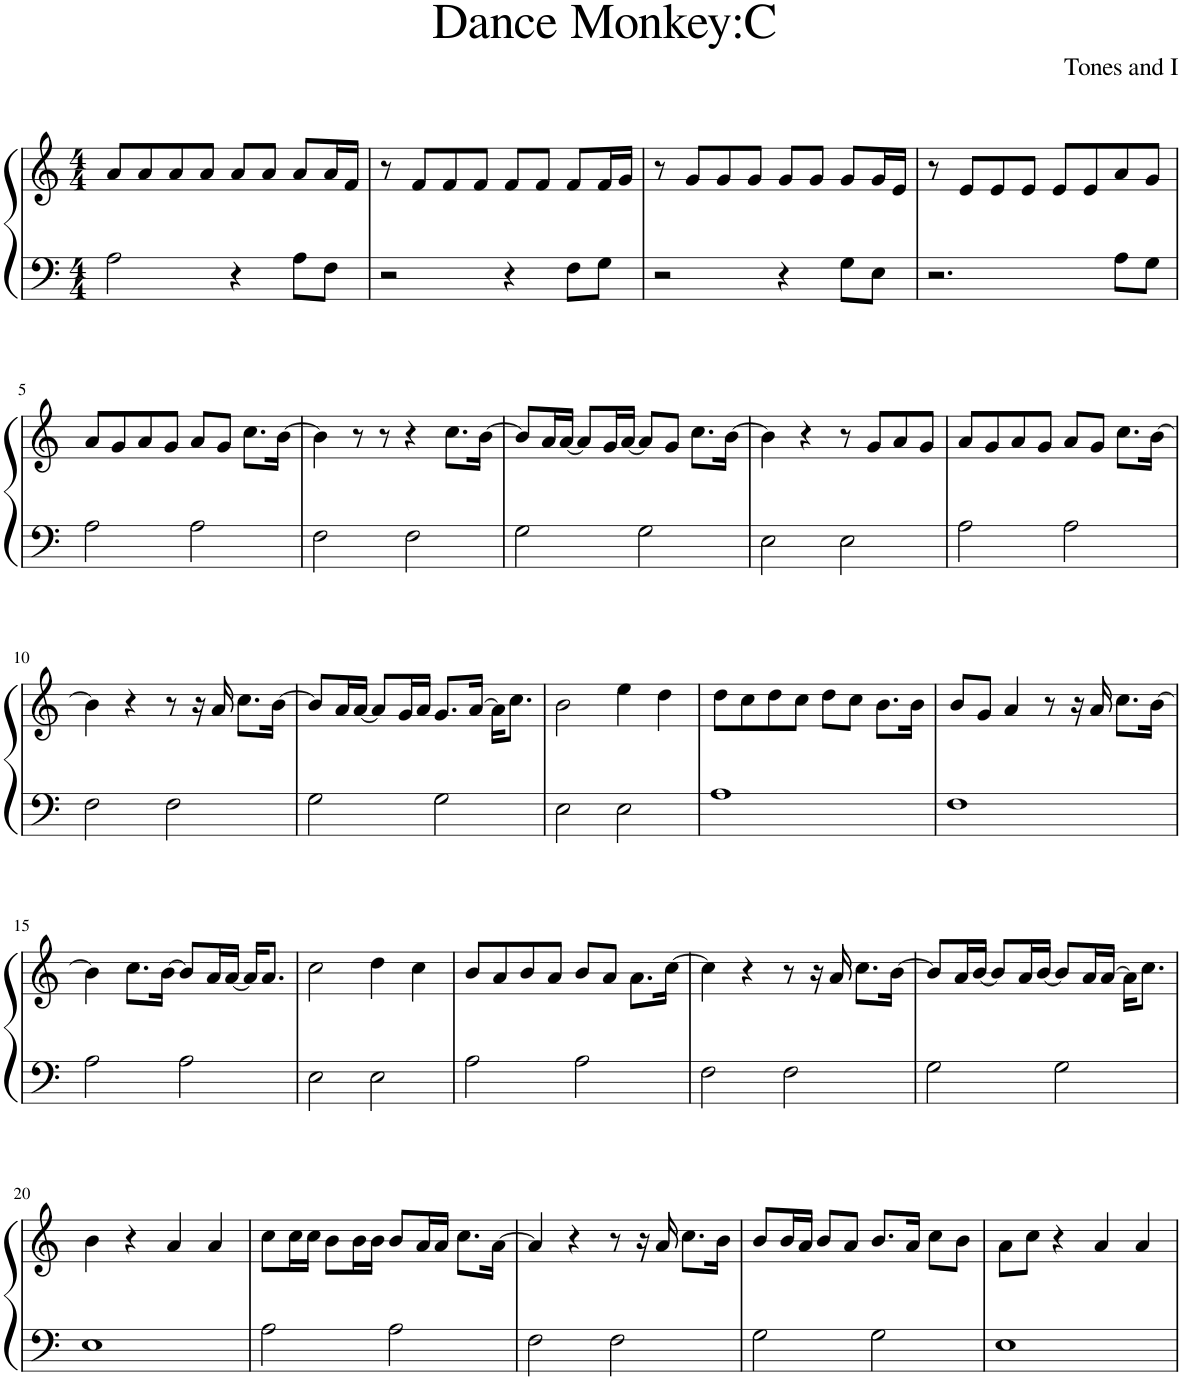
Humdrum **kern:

**kern	**kern
*part1	*part1
*staff2	*staff1
*I"Piano	*
*I'Pno.	*
*clefF4	*clefG2
*k[]	*k[]
*M4/4	*M4/4
=1	=1
2A\	8a/L
.	8a/
.	8a/
.	8a/J
4r	8a/L
.	8a/J
8A\L	8a/L
8F\J	16a/L
.	16f/JJ
=2	=2
2r	8r
.	8f/L
.	8f/
.	8f/J
4r	8f/L
.	8f/J
8F\L	8f/L
8G\J	16f/L
.	16g/JJ
=3	=3
2r	8r
.	8g/L
.	8g/
.	8g/J
4r	8g/L
.	8g/J
8G\L	8g/L
8E\J	16g/L
.	16e/JJ
=4	=4
2.r	8r
.	8e/L
.	8e/
.	8e/J
.	8e/L
.	8e/
8A\L	8a/
8G\J	8g/J
!!LO:LB:g=z
=5	=5
2A\	8a/L
.	8g/
.	8a/
.	8g/J
2A\	8a/L
.	8g/J
.	8.cc\L
.	[16b\Jk
=6	=6
2F\	4b\]
.	8r
.	8r
2F\	4r
.	8.cc\L
.	[16b\Jk
=7	=7
2G\	8b/L]
.	16a/L
.	[16a/JJ
.	8a/L]
.	16g/L
.	[16a/JJ
2G\	8a/L]
.	8g/J
.	8.cc\L
.	[16b\Jk
=8	=8
2E\	4b\]
.	4r
2E\	8r
.	8g/L
.	8a/
.	8g/J
=9	=9
2A\	8a/L
.	8g/
.	8a/
.	8g/J
2A\	8a/L
.	8g/J
.	8.cc\L
.	[16b\Jk
!!LO:LB:g=z
=10	=10
2F\	4b\]
.	4r
2F\	8r
.	16r
.	16a/
.	8.cc\L
.	[16b\Jk
=11	=11
2G\	8b/L]
.	16a/L
.	[16a/JJ
.	8a/L]
.	16g/L
.	16a/JJ
2G\	8.g/L
.	[16a/Jk
.	16a\KL]
.	8.cc\J
=12	=12
2E\	2b\
2E\	4ee\
.	4dd\
=13	=13
1A	8dd\L
.	8cc\
.	8dd\
.	8cc\J
.	8dd\L
.	8cc\J
.	8.b\L
.	16b\Jk
=14	=14
1F	8b/L
.	8g/J
.	4a/
.	8r
.	16r
.	16a/
.	8.cc\L
.	[16b\Jk
!!LO:LB:g=z
=15	=15
2A\	4b\]
.	8.cc\L
.	[16b\Jk
2A\	8b/L]
.	16a/L
.	[16a/JJ
.	16a/KL]
.	8.a/J
=16	=16
2E\	2cc\
2E\	4dd\
.	4cc\
=17	=17
2A\	8b/L
.	8a/
.	8b/
.	8a/J
2A\	8b/L
.	8a/J
.	8.a\L
.	[16cc\Jk
=18	=18
2F\	4cc\]
.	4r
2F\	8r
.	16r
.	16a/
.	8.cc\L
.	[16b\Jk
=19	=19
2G\	8b/L]
.	16a/L
.	[16b/JJ
.	8b/L]
.	16a/L
.	[16b/JJ
2G\	8b/L]
.	16a/L
.	[16a/JJ
.	16a\KL]
.	8.cc\J
!!LO:LB:g=z
=20	=20
1E	4b\
.	4r
.	4a/
.	4a/
=21	=21
2A\	8cc\L
.	16cc\L
.	16cc\JJ
.	8b\L
.	16b\L
.	16b\JJ
2A\	8b/L
.	16a/L
.	16a/JJ
.	8.cc\L
.	[16a\Jk
=22	=22
2F\	4a/]
.	4r
2F\	8r
.	16r
.	16a/
.	8.cc\L
.	16b\Jk
=23	=23
2G\	8b/L
.	16b/L
.	16a/JJ
.	8b/L
.	8a/J
2G\	8.b/L
.	16a/Jk
.	8cc\L
.	8b\J
=24	=24
1E	8a\L
.	8cc\J
.	4r
.	4a/
.	4a/
=	=
*-	*-
